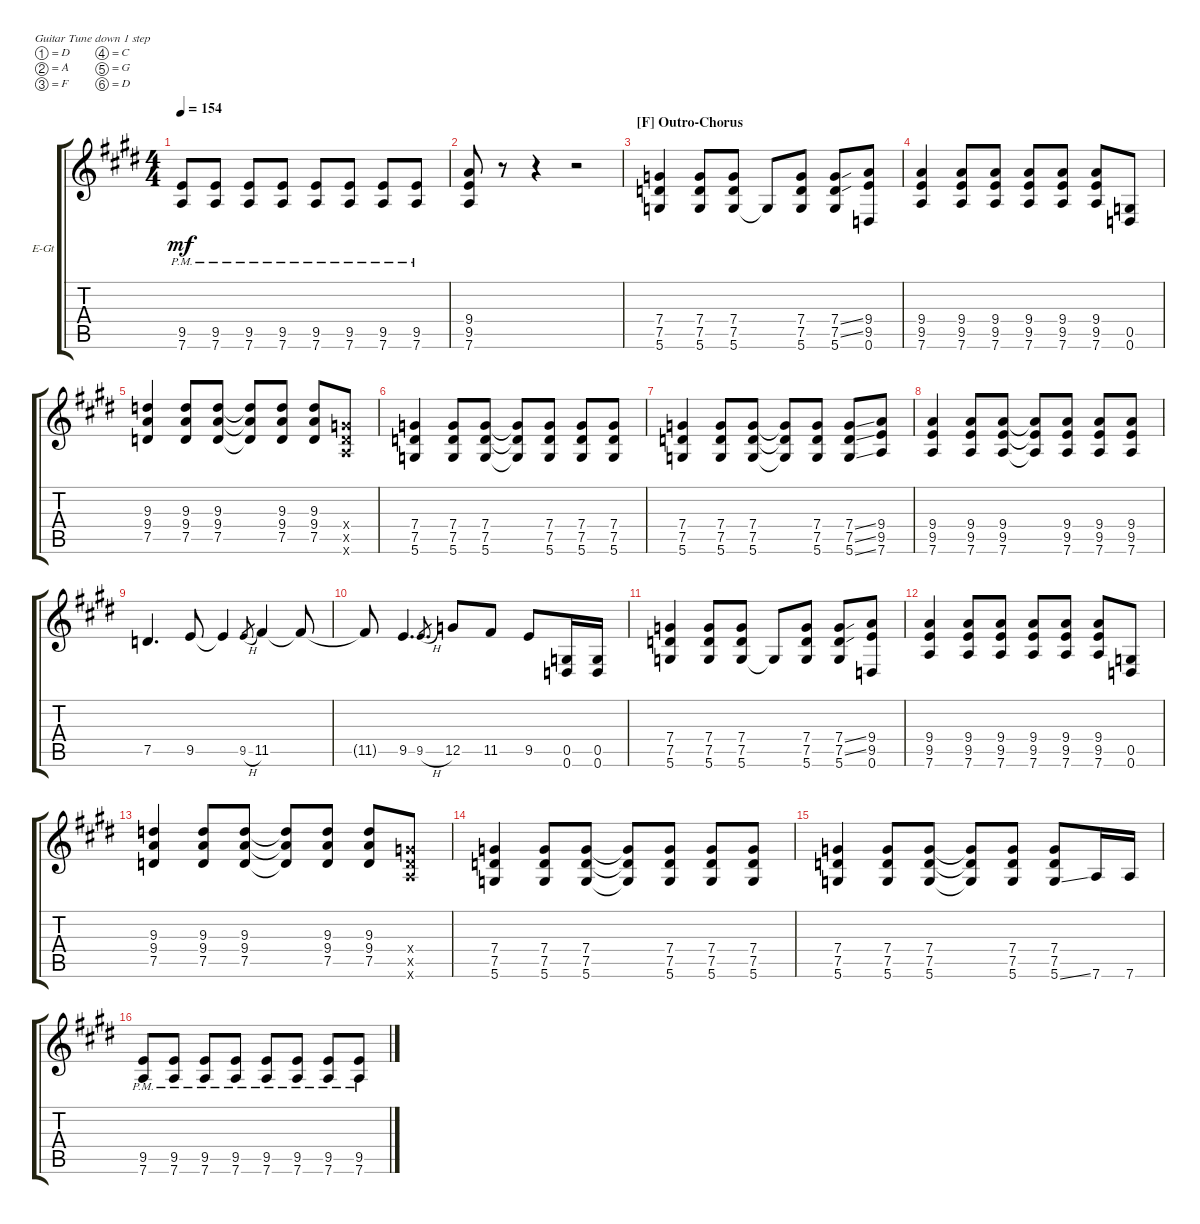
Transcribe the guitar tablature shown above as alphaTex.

\defaultSystemsLayout 4
\bracketExtendMode groupsimilarinstruments
\firstSystemTrackNameOrientation horizontal
\otherSystemsTrackNameOrientation horizontal
\track ("Michael Poulsen" "E-Gt") {instrument overdrivenguitar}
\staff {score tabs}
\tuning (D4 A3 F3 C3 G2 D2)
\ts (4 4)
\tempo 154
\clef g2
\ks e
(7.6{pm} 9.5).8{dy mf} (7.6{pm} 9.5).8 (7.6{pm} 9.5).8 (7.6{pm} 9.5).8 (7.6{pm} 9.5).8 (7.6{pm} 9.5).8 (7.6{pm} 9.5).8 (7.6{pm} 9.5).8 |
(7.6 9.5 9.4).8 r.8 r.4 r.2 |
\section ("F" "Outro-Chorus")
(5.6 7.5 7.4).4 (5.6 7.5 7.4).8 (5.6 7.4 7.5).8 5.6{t}.8 (5.6 7.5 7.4).8 (5.6 7.4{ss} 7.5{ss}).8 (0.6 9.5 9.4).8 |
(9.4 9.5 7.6).4 (7.6 9.5 9.4).8 (7.6 9.5 9.4).8 (7.6 9.5 9.4).8 (7.6 9.5 9.4).8 (7.6 9.5 9.4).8 (0.6 0.5).8 |
(7.5 9.4 9.3).4 (9.3 9.4 7.5).8 (7.5 9.4 9.3).8 (9.3{t} 9.4{t} 7.5{t}).8 (7.5 9.3 9.4).8 (7.5 9.4 9.3).8 (7.4{x} 7.5{x} 7.6{x}).8 |
(5.6 7.5 7.4).4 (5.6 7.4 7.5).8 (5.6 7.4 7.5).8 (5.6{t} 7.5{t} 7.4{t}).8 (7.4 7.5 5.6).8 (7.4 7.5 5.6).8 (7.4 7.5 5.6).8 |
(5.6 7.5 7.4).4 (7.4 7.5 5.6).8 (7.4 7.5 5.6).8 (5.6{t} 7.5{t} 7.4{t}).8 (7.4 5.6 7.5).8 (7.4{ss} 5.6{ss} 7.5{ss}).8 (9.4 9.5 7.6).8 |
(7.6 9.5 9.4).4 (9.4 9.5 7.6).8 (9.4 9.5 7.6).8 (7.6{t} 9.5{t} 9.4{t}).8 (9.4 9.5 7.6).8 (9.4 9.5 7.6).8 (9.4 9.5 7.6).8 |
7.5.4{d} 9.5.8 9.5{t}.4 9.5{h}.8{gr} 11.5.4 11.5{t}.8 |
11.5{t}.8 9.5.4{d} 9.5{h}.8{d gr} 12.5.8 11.5.8 9.5.8 (0.5 0.6).16 (0.5 0.6).16 |
(5.6 7.5 7.4).4 (5.6 7.5 7.4).8 (5.6 7.4 7.5).8 5.6{t}.8 (5.6 7.5 7.4).8 (5.6 7.4{ss} 7.5{ss}).8 (0.6 9.5 9.4).8 |
(9.4 9.5 7.6).4 (7.6 9.5 9.4).8 (7.6 9.5 9.4).8 (7.6 9.5 9.4).8 (7.6 9.5 9.4).8 (7.6 9.5 9.4).8 (0.6 0.5).8 |
(7.5 9.4 9.3).4 (9.3 9.4 7.5).8 (7.5 9.4 9.3).8 (9.3{t} 9.4{t} 7.5{t}).8 (7.5 9.3 9.4).8 (7.5 9.4 9.3).8 (7.4{x} 7.5{x} 7.6{x}).8 |
(5.6 7.5 7.4).4 (5.6 7.4 7.5).8 (5.6 7.4 7.5).8 (5.6{t} 7.5{t} 7.4{t}).8 (7.4 7.5 5.6).8 (7.4 7.5 5.6).8 (7.4 7.5 5.6).8 |
(5.6 7.5 7.4).4 (7.4 7.5 5.6).8 (7.4 7.5 5.6).8 (5.6{t} 7.5{t} 7.4{t}).8 (7.4 7.5 5.6).8 (5.6{ss} 7.5 7.4).8 7.6.16 7.6.16 |
(7.6{pm} 9.5{pm}).8 (7.6{pm} 9.5{pm}).8 (7.6{pm} 9.5{pm}).8 (7.6{pm} 9.5{pm}).8 (7.6{pm} 9.5{pm}).8 (7.6{pm} 9.5{pm}).8 (7.6{pm} 9.5{pm}).8 (7.6{pm} 9.5{pm}).8
